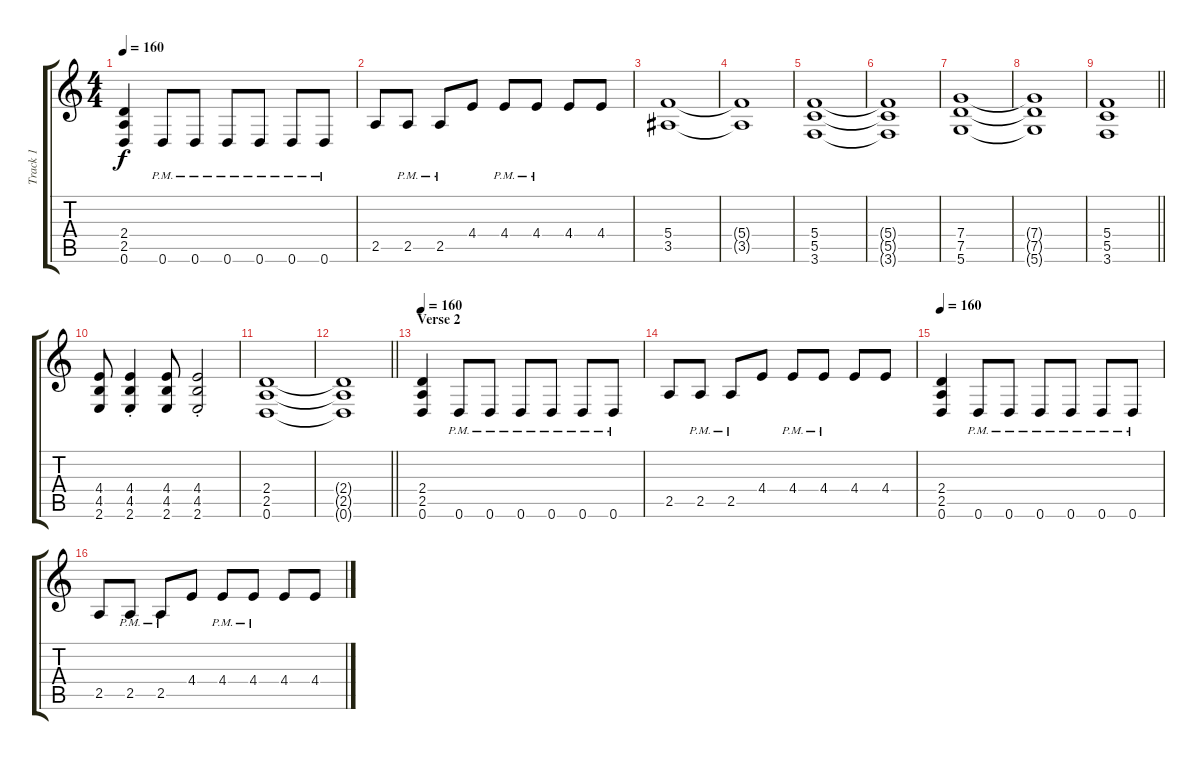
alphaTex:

\track ("Track 1" "Track 1") {instrument electricguitarclean}
\staff {score tabs}
\tuning (D4 A3 F3 C3 G2 D2) {hide}
\ts (4 4)
\tempo 160
\clef g2
\ks c
(2.4 2.5 0.6).4{dy f} 0.6{pm}.8 0.6{pm}.8 0.6{pm}.8 0.6{pm}.8 0.6{pm}.8 0.6{pm}.8 |
2.5.8 2.5{pm}.8 2.5{pm}.8 4.4.8 4.4{pm}.8 4.4{pm}.8 4.4.8 4.4.8 |
(5.4 3.5).1 |
(5.4{t} 3.5{t}).1 |
(5.4 5.5 3.6).1 |
(5.4{t} 5.5{t} 3.6{t}).1 |
(7.4 7.5 5.6).1 |
(7.4{t} 7.5{t} 5.6{t}).1 |
\barLineRight lightlight
(5.4 5.5 3.6).1 |
(4.4 4.5 2.6).8 (4.4{st} 4.5{st} 2.6{st}).4 (4.4 4.5 2.6).8 (4.4{st} 4.5{st} 2.6{st}).2 |
(2.4 2.5 0.6).1 |
\barLineRight lightlight
(2.4{t} 2.5{t} 0.6{t}).1 |
\section ("" "Verse 2")
\tempo 160
(2.4 2.5 0.6).4 0.6{pm}.8 0.6{pm}.8 0.6{pm}.8 0.6{pm}.8 0.6{pm}.8 0.6{pm}.8 |
2.5.8 2.5{pm}.8 2.5{pm}.8 4.4.8 4.4{pm}.8 4.4{pm}.8 4.4.8 4.4.8 |
\tempo 160
(2.4 2.5 0.6).4 0.6{pm}.8 0.6{pm}.8 0.6{pm}.8 0.6{pm}.8 0.6{pm}.8 0.6{pm}.8 |
2.5.8 2.5{pm}.8 2.5{pm}.8 4.4.8 4.4{pm}.8 4.4{pm}.8 4.4.8 4.4.8
